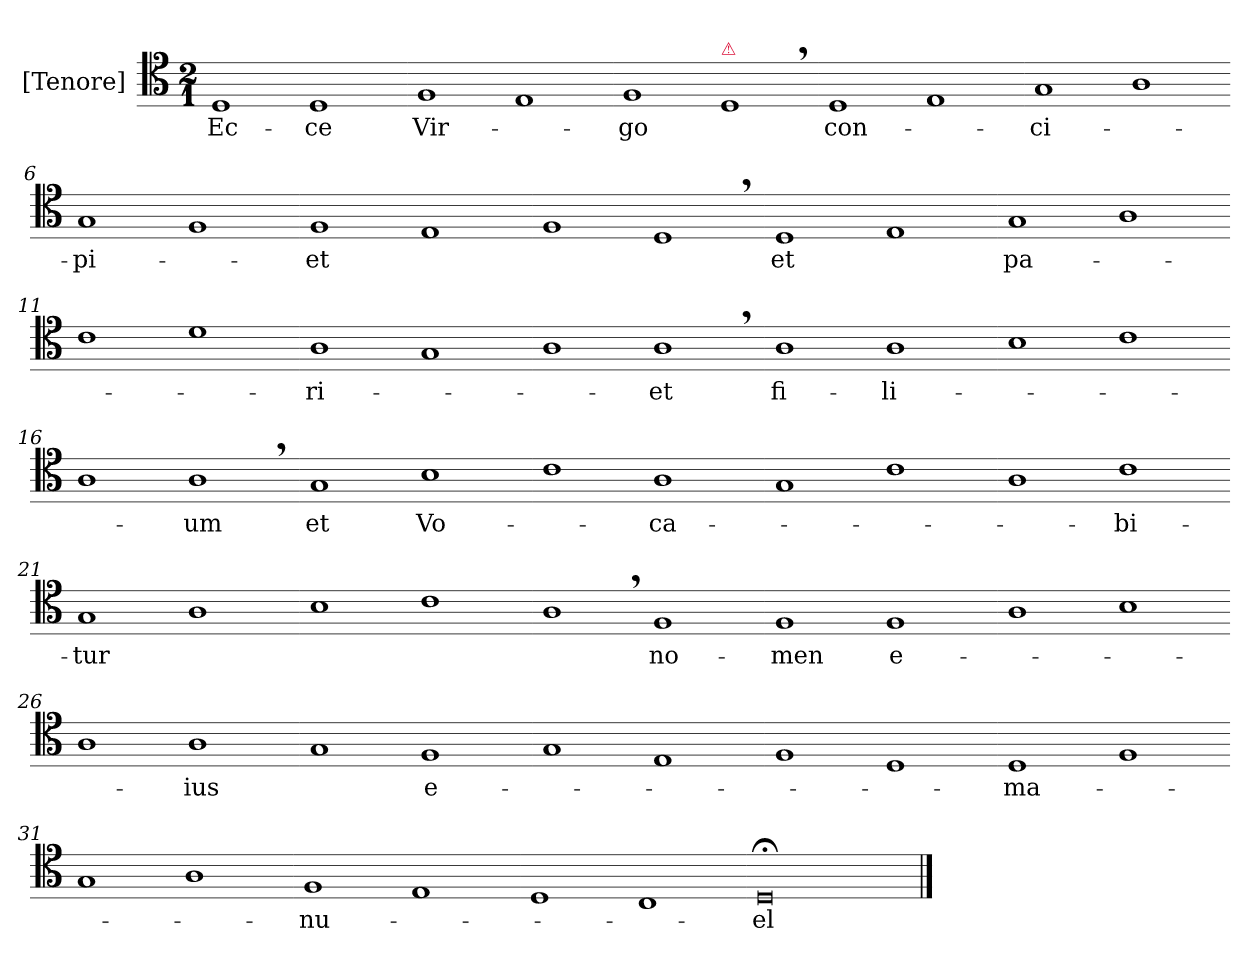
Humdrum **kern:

**kern	**text
*part1	*part1
*staff1	*staff1
*I"[Tenore]	*
*I'T	*
*clefC4	*
*k[]	*
*M2/1	*
=1	=1
1D	Ec-
1D	-ce
=2-	=2-
1F	Vir-
1E	.
=3-	=3-
1F	-go
!LO:TX:a:color=crimson:t=⚠	!
1D,<	.
=4-	=4-
1D	con-
1E	.
=5-	=5-
1G	-ci-
1A	.
=6-	=6-
1G	-pi-
1F	.
=7-	=7-
1F	-et
1E	.
=8-	=8-
1F	.
1D,<	.
=9-	=9-
1D	et
1E	.
=10-	=10-
1G	pa-
1A	.
=11-	=11-
1c	.
1d	.
=12-	=12-
1A	-ri-
1G	.
=13-	=13-
1A	.
1A,<	-et
=14-	=14-
1A	fi-
1A	-li-
=15-	=15-
1B	.
1c	.
=16-	=16-
1A	.
1A,<	um
=17-	=17-
1G	et
1B	Vo-
=18-	=18-
1c	.
1A	-ca-
=19-	=19-
1G	.
1c	.
=20-	=20-
1A	.
1c	-bi-
=21-	=21-
1G	-tur
1A	.
=22-	=22-
1B	.
1c	.
=23-	=23-
1A,<	.
1F	no-
=24-	=24-
1F	-men
1F	e-
=25-	=25-
1A	.
1B	.
=26-	=26-
1A	.
1A	-ius
=27-	=27-
1G	.
1F	e-
=28-	=28-
1G	.
1E	.
=29-	=29-
1F	.
1D	.
=30-	=30-
1D	-ma-
1F	.
=31-	=31-
1G	.
1A	.
=32-	=32-
1F	-nu-
1E	.
=33-	=33-
1D	.
1C	.
=34-	=34-
0D;<;	-el
==	==
*-	*-
